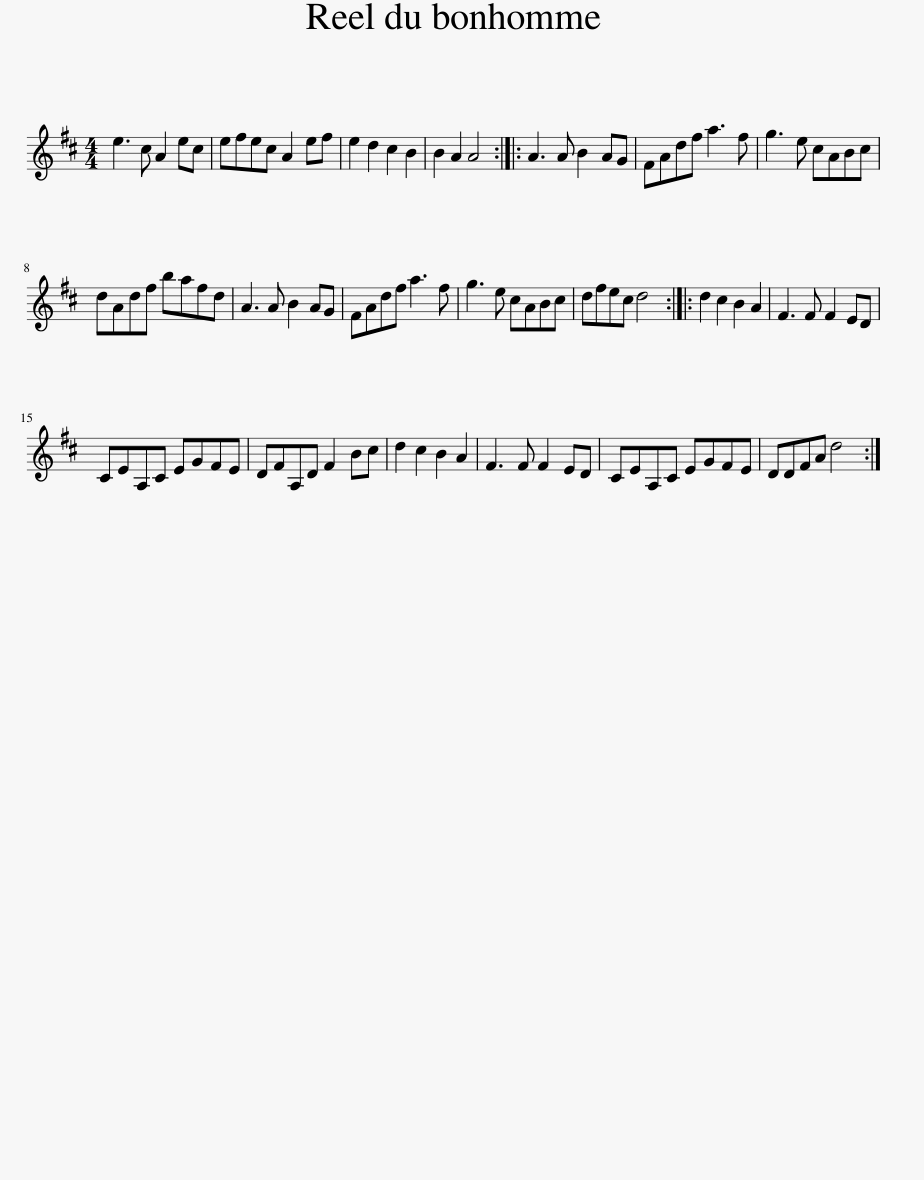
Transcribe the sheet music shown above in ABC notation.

X:1
L:1/8
M:4/4
I:linebreak $
K:D
V:1 treble
V:1
 e3 c A2 ec | efec A2 ef | e2 d2 c2 B2 | B2 A2 A4 :: A3 A B2 AG | %5
 FAdf a3 f | g3 e cABc |$ dAdf bafd | A3 A B2 AG | FAdf a3 f | %10
 g3 e cABc | dfec d4 :: d2 c2 B2 A2 | F3 F F2 ED |$ CEA,C EGFE | %15
 DFA,D F2 Bc | d2 c2 B2 A2 | F3 F F2 ED | CEA,C EGFE | DDFA d4 :| %20
